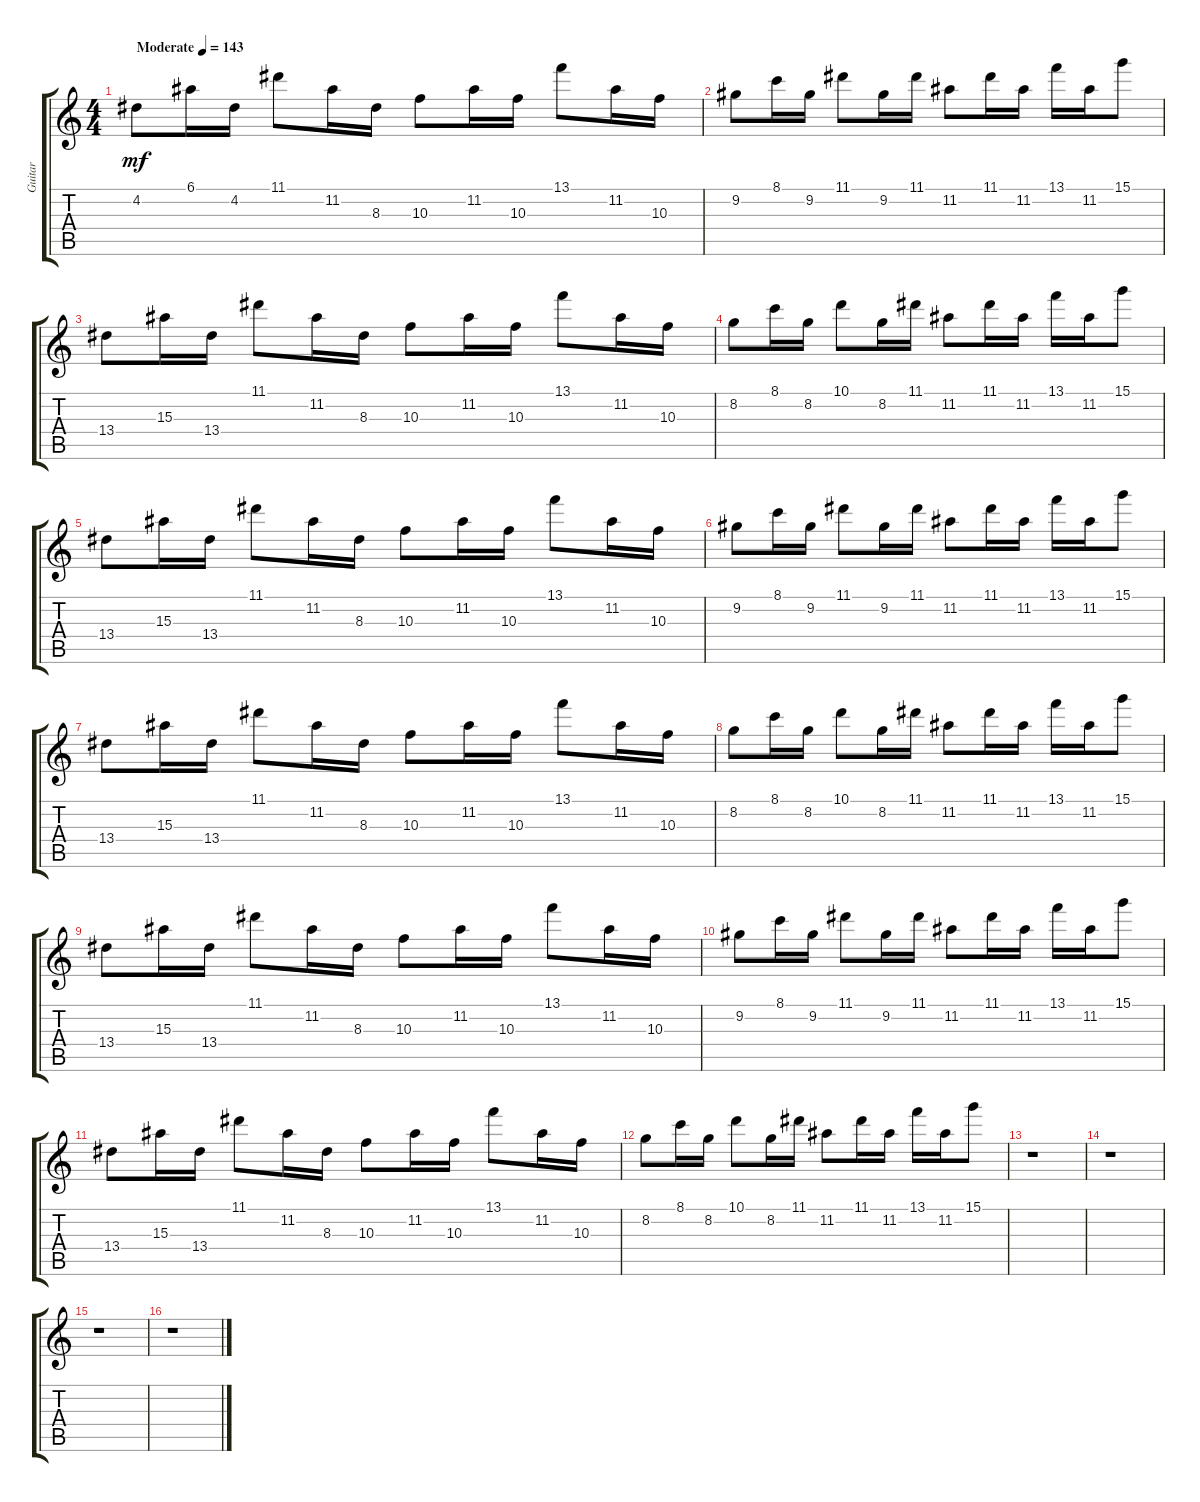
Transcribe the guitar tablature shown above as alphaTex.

\track ("Guitar" "Guitar") {instrument acousticguitarnylon}
\staff {score tabs}
\tuning (E4 B3 G3 D3 A2 E2) {hide}
\ts (4 4)
\tempo (143 "Moderate")
\clef g2
\ks c
4.2.8{dy mf instrument acousticguitarnylon} 6.1.16 4.2.16 11.1.8 11.2.16 8.3.16 10.3.8 11.2.16 10.3.16 13.1.8 11.2.16 10.3.16 |
9.2.8 8.1.16 9.2.16 11.1.8 9.2.16 11.1.16 11.2.8 11.1.16 11.2.16 13.1.16 11.2.16 15.1.8 |
13.4.8 15.3.16 13.4.16 11.1.8 11.2.16 8.3.16 10.3.8 11.2.16 10.3.16 13.1.8 11.2.16 10.3.16 |
8.2.8 8.1.16 8.2.16 10.1.8 8.2.16 11.1.16 11.2.8 11.1.16 11.2.16 13.1.16 11.2.16 15.1.8 |
13.4.8 15.3.16 13.4.16 11.1.8 11.2.16 8.3.16 10.3.8 11.2.16 10.3.16 13.1.8 11.2.16 10.3.16 |
9.2.8 8.1.16 9.2.16 11.1.8 9.2.16 11.1.16 11.2.8 11.1.16 11.2.16 13.1.16 11.2.16 15.1.8 |
13.4.8 15.3.16 13.4.16 11.1.8 11.2.16 8.3.16 10.3.8 11.2.16 10.3.16 13.1.8 11.2.16 10.3.16 |
8.2.8 8.1.16 8.2.16 10.1.8 8.2.16 11.1.16 11.2.8 11.1.16 11.2.16 13.1.16 11.2.16 15.1.8 |
13.4.8 15.3.16 13.4.16 11.1.8 11.2.16 8.3.16 10.3.8 11.2.16 10.3.16 13.1.8 11.2.16 10.3.16 |
9.2.8 8.1.16 9.2.16 11.1.8 9.2.16 11.1.16 11.2.8 11.1.16 11.2.16 13.1.16 11.2.16 15.1.8 |
13.4.8 15.3.16 13.4.16 11.1.8 11.2.16 8.3.16 10.3.8 11.2.16 10.3.16 13.1.8 11.2.16 10.3.16 |
8.2.8 8.1.16 8.2.16 10.1.8 8.2.16 11.1.16 11.2.8 11.1.16 11.2.16 13.1.16 11.2.16 15.1.8 |
r.1 |
r.1 |
r.1 |
r.1
